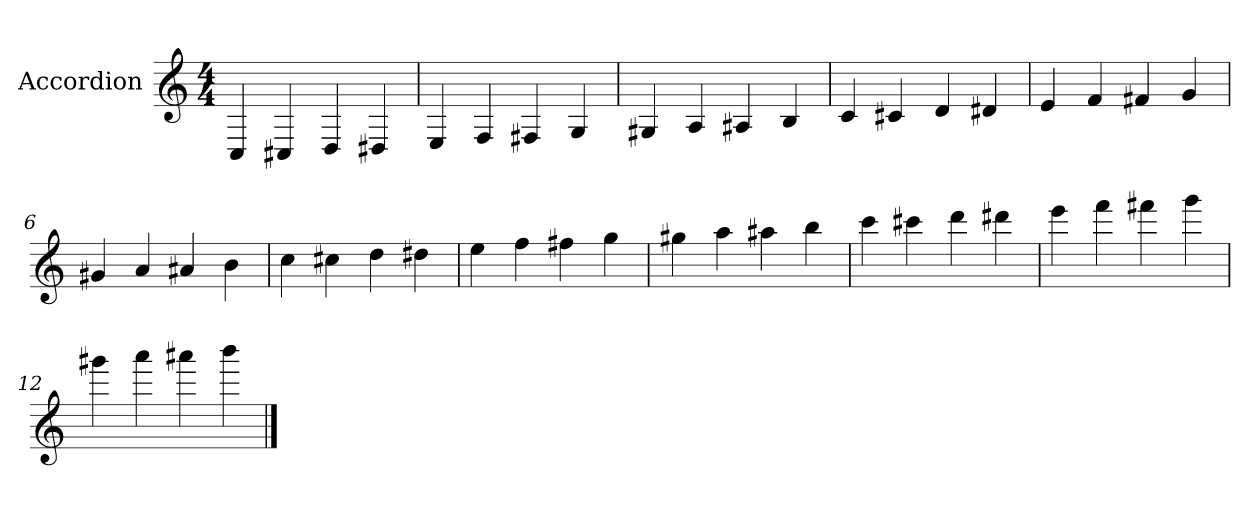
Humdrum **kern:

**kern
*part1
*staff1
*I"Accordion
*I'Acc
*clefG2
*k[]
*M4/4
=1
4C/
4C#X/
4D/
4D#X/
=2
4E/
4F/
4F#X/
4G/
=3
4G#X/
4A/
4A#X/
4B/
!!LO:LB:g=z
=4
4c/
4c#X/
4d/
4d#X/
=5
4e/
4f/
4f#X/
4g/
=6
4g#X/
4a/
4a#X/
4b\
!!LO:LB:g=z
=7
4cc\
4cc#X\
4dd\
4dd#X\
=8
4ee\
4ff\
4ff#X\
4gg\
=9
4gg#X\
4aa\
4aa#X\
4bb\
!!LO:LB:g=z
=10
4ccc\
4ccc#X\
4ddd\
4ddd#X\
=11
4eee\
4fff\
4fff#X\
4ggg\
=12
4ggg#X\
4aaa\
4aaa#X\
4bbb\
==
*-
